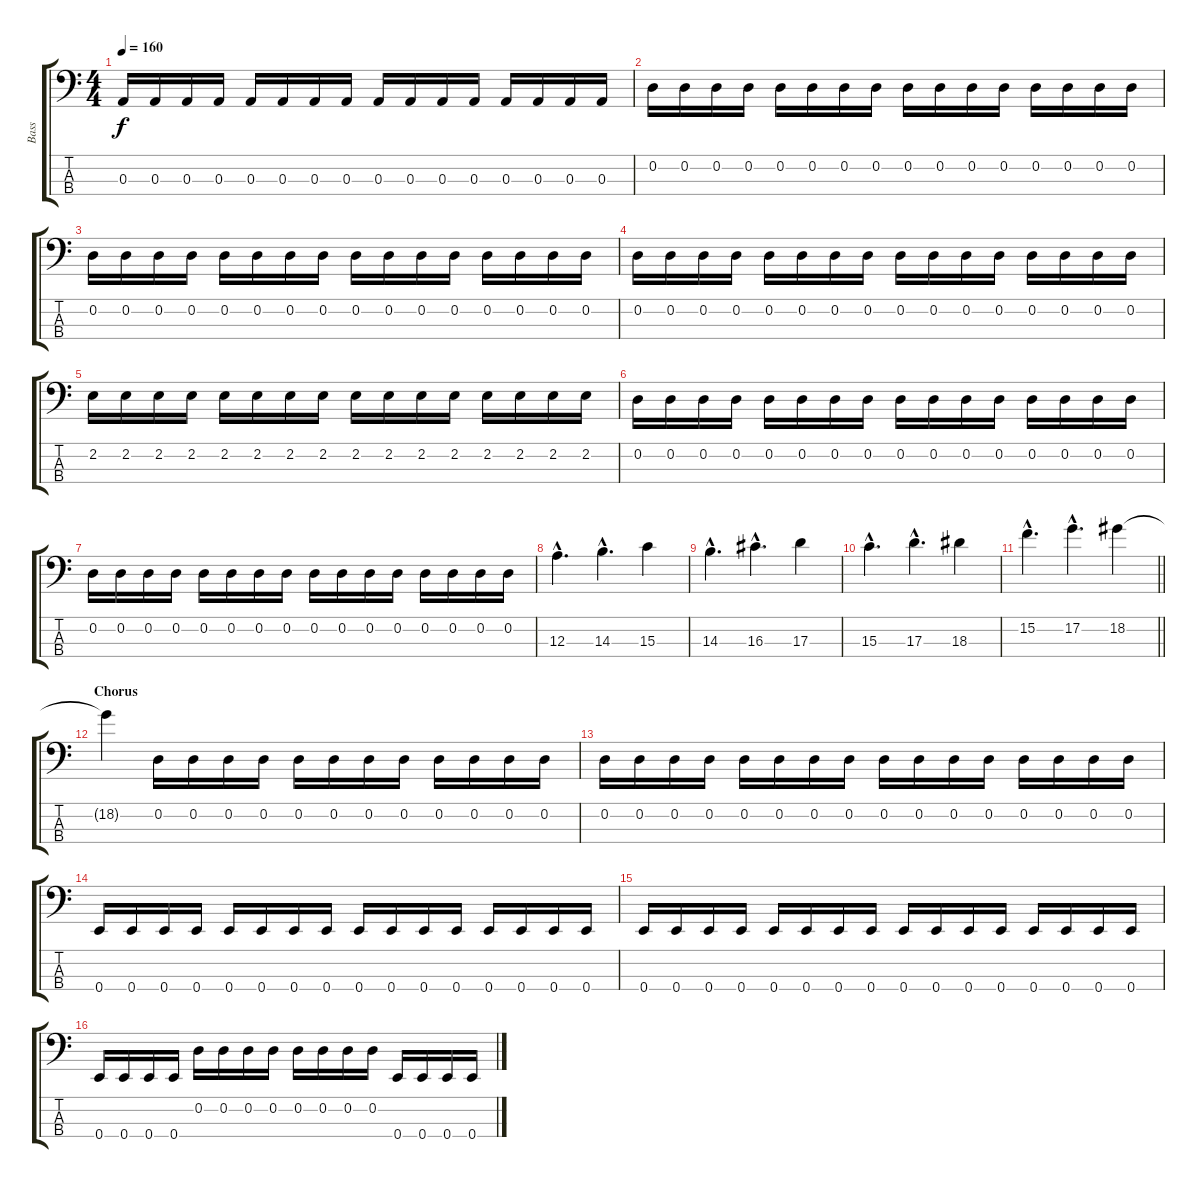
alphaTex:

\track ("Bass" "Bass") {instrument electricbassfinger}
\staff {score tabs}
\tuning (G2 D2 A1 E1) {hide}
\ts (4 4)
\tempo 160
\clef f4
\ks c
0.3.16{dy f} 0.3.16 0.3.16 0.3.16 0.3.16 0.3.16 0.3.16 0.3.16 0.3.16 0.3.16 0.3.16 0.3.16 0.3.16 0.3.16 0.3.16 0.3.16 |
0.2.16 0.2.16 0.2.16 0.2.16 0.2.16 0.2.16 0.2.16 0.2.16 0.2.16 0.2.16 0.2.16 0.2.16 0.2.16 0.2.16 0.2.16 0.2.16 |
0.2.16 0.2.16 0.2.16 0.2.16 0.2.16 0.2.16 0.2.16 0.2.16 0.2.16 0.2.16 0.2.16 0.2.16 0.2.16 0.2.16 0.2.16 0.2.16 |
0.2.16 0.2.16 0.2.16 0.2.16 0.2.16 0.2.16 0.2.16 0.2.16 0.2.16 0.2.16 0.2.16 0.2.16 0.2.16 0.2.16 0.2.16 0.2.16 |
2.2.16 2.2.16 2.2.16 2.2.16 2.2.16 2.2.16 2.2.16 2.2.16 2.2.16 2.2.16 2.2.16 2.2.16 2.2.16 2.2.16 2.2.16 2.2.16 |
0.2.16 0.2.16 0.2.16 0.2.16 0.2.16 0.2.16 0.2.16 0.2.16 0.2.16 0.2.16 0.2.16 0.2.16 0.2.16 0.2.16 0.2.16 0.2.16 |
0.2.16 0.2.16 0.2.16 0.2.16 0.2.16 0.2.16 0.2.16 0.2.16 0.2.16 0.2.16 0.2.16 0.2.16 0.2.16 0.2.16 0.2.16 0.2.16 |
12.3{hac}.4{d} 14.3{hac}.4{d} 15.3.4 |
14.3{hac}.4{d} 16.3{hac}.4{d} 17.3.4 |
15.3{hac}.4{d} 17.3{hac}.4{d} 18.3.4 |
\barLineRight lightlight
15.2{hac}.4{d} 17.2{hac}.4{d} 18.2.4 |
\section ("" "Chorus")
18.2{t}.4 0.2.16 0.2.16 0.2.16 0.2.16 0.2.16 0.2.16 0.2.16 0.2.16 0.2.16 0.2.16 0.2.16 0.2.16 |
0.2.16 0.2.16 0.2.16 0.2.16 0.2.16 0.2.16 0.2.16 0.2.16 0.2.16 0.2.16 0.2.16 0.2.16 0.2.16 0.2.16 0.2.16 0.2.16 |
0.4.16 0.4.16 0.4.16 0.4.16 0.4.16 0.4.16 0.4.16 0.4.16 0.4.16 0.4.16 0.4.16 0.4.16 0.4.16 0.4.16 0.4.16 0.4.16 |
0.4.16 0.4.16 0.4.16 0.4.16 0.4.16 0.4.16 0.4.16 0.4.16 0.4.16 0.4.16 0.4.16 0.4.16 0.4.16 0.4.16 0.4.16 0.4.16 |
0.4.16 0.4.16 0.4.16 0.4.16 0.2.16 0.2.16 0.2.16 0.2.16 0.2.16 0.2.16 0.2.16 0.2.16 0.4.16 0.4.16 0.4.16 0.4.16
